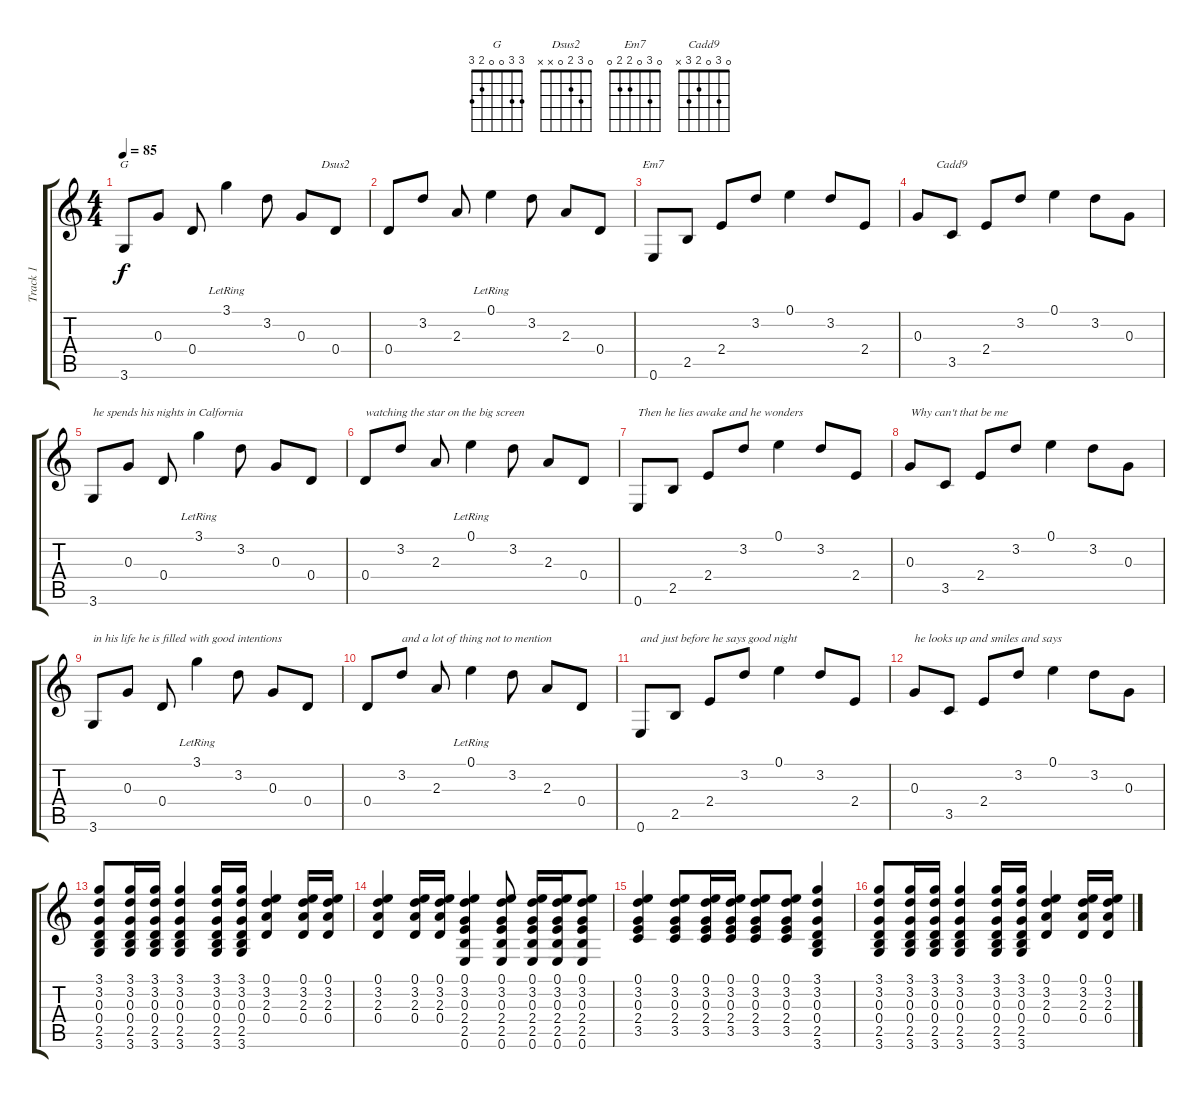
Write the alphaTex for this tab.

\track ("Track 1" "Track 1") {instrument acousticguitarnylon}
\staff {score tabs}
\tuning (E4 B3 G3 D3 A2 E2) {hide}
\chord ("G" 3 3 0 0 2 3)
\chord ("Dsus2" 0 3 2 0 x x)
\chord ("Em7" 0 3 0 2 2 0)
\chord ("Cadd9" 0 3 0 2 3 x)
\ts (4 4)
\tempo 85
\clef g2
\ks c
3.6.8{ch "G" dy f instrument acousticguitarnylon} 0.3.8 0.4.8 3.1{lr}.4 3.2.8 0.3.8 0.4.8{ch "Dsus2"} |
0.4.8 3.2.8 2.3.8 0.1{lr}.4 3.2.8 2.3.8 0.4.8 |
0.6.8{ch "Em7"} 2.5.8 2.4.8 3.2.8 0.1.4 3.2.8 2.4.8 |
0.3.8 3.5.8{ch "Cadd9"} 2.4.8 3.2.8 0.1.4 3.2.8 0.3.8 |
3.6.8{txt "he spends his nights in Calfornia"} 0.3.8 0.4.8 3.1{lr}.4 3.2.8 0.3.8 0.4.8 |
0.4.8{txt "watching the star on the big screen"} 3.2.8 2.3.8 0.1{lr}.4 3.2.8 2.3.8 0.4.8 |
0.6.8{txt "Then he lies awake and he wonders"} 2.5.8 2.4.8 3.2.8 0.1.4 3.2.8 2.4.8 |
0.3.8{txt "Why can't that be me"} 3.5.8 2.4.8 3.2.8 0.1.4 3.2.8 0.3.8 |
3.6.8{txt "in his life he is filled with good intentions"} 0.3.8 0.4.8 3.1{lr}.4 3.2.8 0.3.8 0.4.8 |
0.4.8 3.2.8{txt "and a lot of thing not to mention"} 2.3.8 0.1{lr}.4 3.2.8 2.3.8 0.4.8 |
0.6.8{txt "and just before he says good night"} 2.5.8 2.4.8 3.2.8 0.1.4 3.2.8 2.4.8 |
0.3.8{txt "he looks up and smiles and says"} 3.5.8 2.4.8 3.2.8 0.1.4 3.2.8 0.3.8 |
(3.1 3.2 0.3 0.4 2.5 3.6).8 (3.1 3.2 0.3 0.4 2.5 3.6).16 (3.1 3.2 0.3 0.4 2.5 3.6).16 (3.1 3.2 0.3 0.4 2.5 3.6).4 (3.1 3.2 0.3 0.4 2.5 3.6).16 (3.1 3.2 0.3 0.4 2.5 3.6).16 (0.1 3.2 2.3 0.4).4 (0.1 3.2 2.3 0.4).16 (0.1 3.2 2.3 0.4).16 |
(0.1 3.2 2.3 0.4).4 (0.1 3.2 2.3 0.4).16 (0.1 3.2 2.3 0.4).16 (0.1 3.2 0.3 2.4 2.5 0.6).4 (0.1 3.2 0.3 2.4 2.5 0.6).8 (0.1 3.2 0.3 2.4 2.5 0.6).16 (0.1 3.2 0.3 2.4 2.5 0.6).16 (0.1 3.2 0.3 2.4 2.5 0.6).8 |
(0.1 3.2 0.3 2.4 3.5).4 (0.1 3.2 0.3 2.4 3.5).8 (0.1 3.2 0.3 2.4 3.5).16 (0.1 3.2 0.3 2.4 3.5).16 (0.1 3.2 0.3 2.4 3.5).8 (0.1 3.2 0.3 2.4 3.5).8 (3.1 3.2 0.3 0.4 2.5 3.6).4 |
(3.1 3.2 0.3 0.4 2.5 3.6).8 (3.1 3.2 0.3 0.4 2.5 3.6).16 (3.1 3.2 0.3 0.4 2.5 3.6).16 (3.1 3.2 0.3 0.4 2.5 3.6).4 (3.1 3.2 0.3 0.4 2.5 3.6).16 (3.1 3.2 0.3 0.4 2.5 3.6).16 (0.1 3.2 2.3 0.4).4 (0.1 3.2 2.3 0.4).16 (0.1 3.2 2.3 0.4).16
